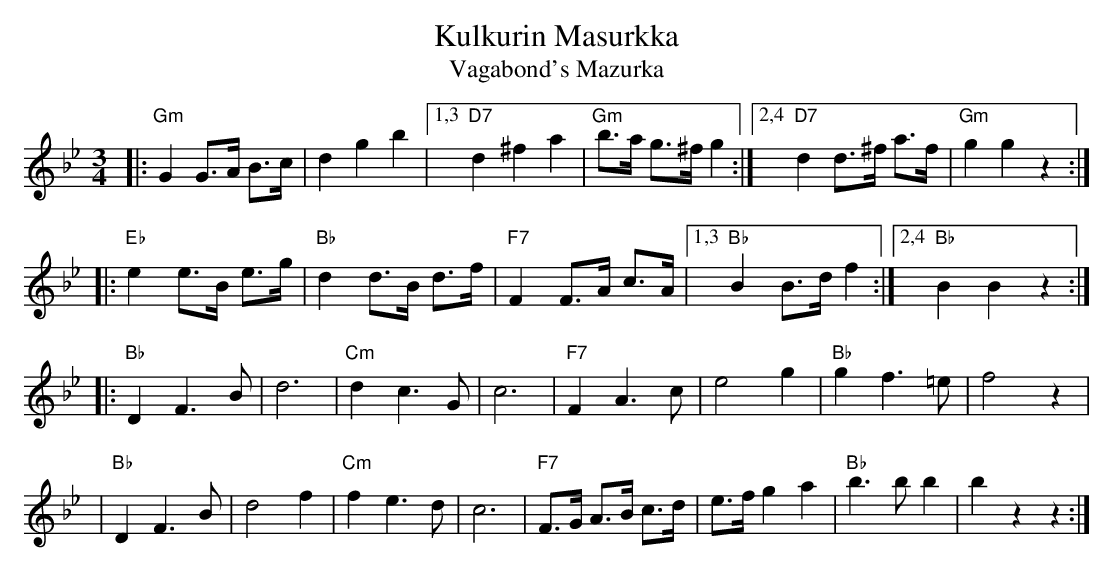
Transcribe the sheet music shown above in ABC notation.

X:1
T: Kulkurin Masurkka
T: Vagabond's Mazurka
M: 3/4
L: 1/8
K: Gm
|: "Gm"G2 G>A B>c | d2 g2 b2 |1,3 "D7"d2 ^f2  a2  | "Gm"b>a g>^f g2 \
                            :|2,4 "D7"d2 d>^f a>f | "Gm"g2  g2   z2 :|
|: "Eb"e2 e>B e>g | "Bb"d2 d>B d>f | "F7"F2 F>A c>A |1,3 "Bb"B2 B>d f2 \
                                                   :|2,4 "Bb"B2 B2  z2 :|
|:"Bb"D2  F3    B | d6        | "Cm"d2 c3  G | c6 \
| "F7"F2  A3    c | e4  g2    | "Bb"g2 f3 =e | f4 z2 |
| "Bb"D2  F3    B | d4  f2    | "Cm"f2 e3  d | c6 \
| "F7"F>G A>B c>d | e>f g2 a2 | "Bb"b3  b b2 | b2 z2 z2 :|
